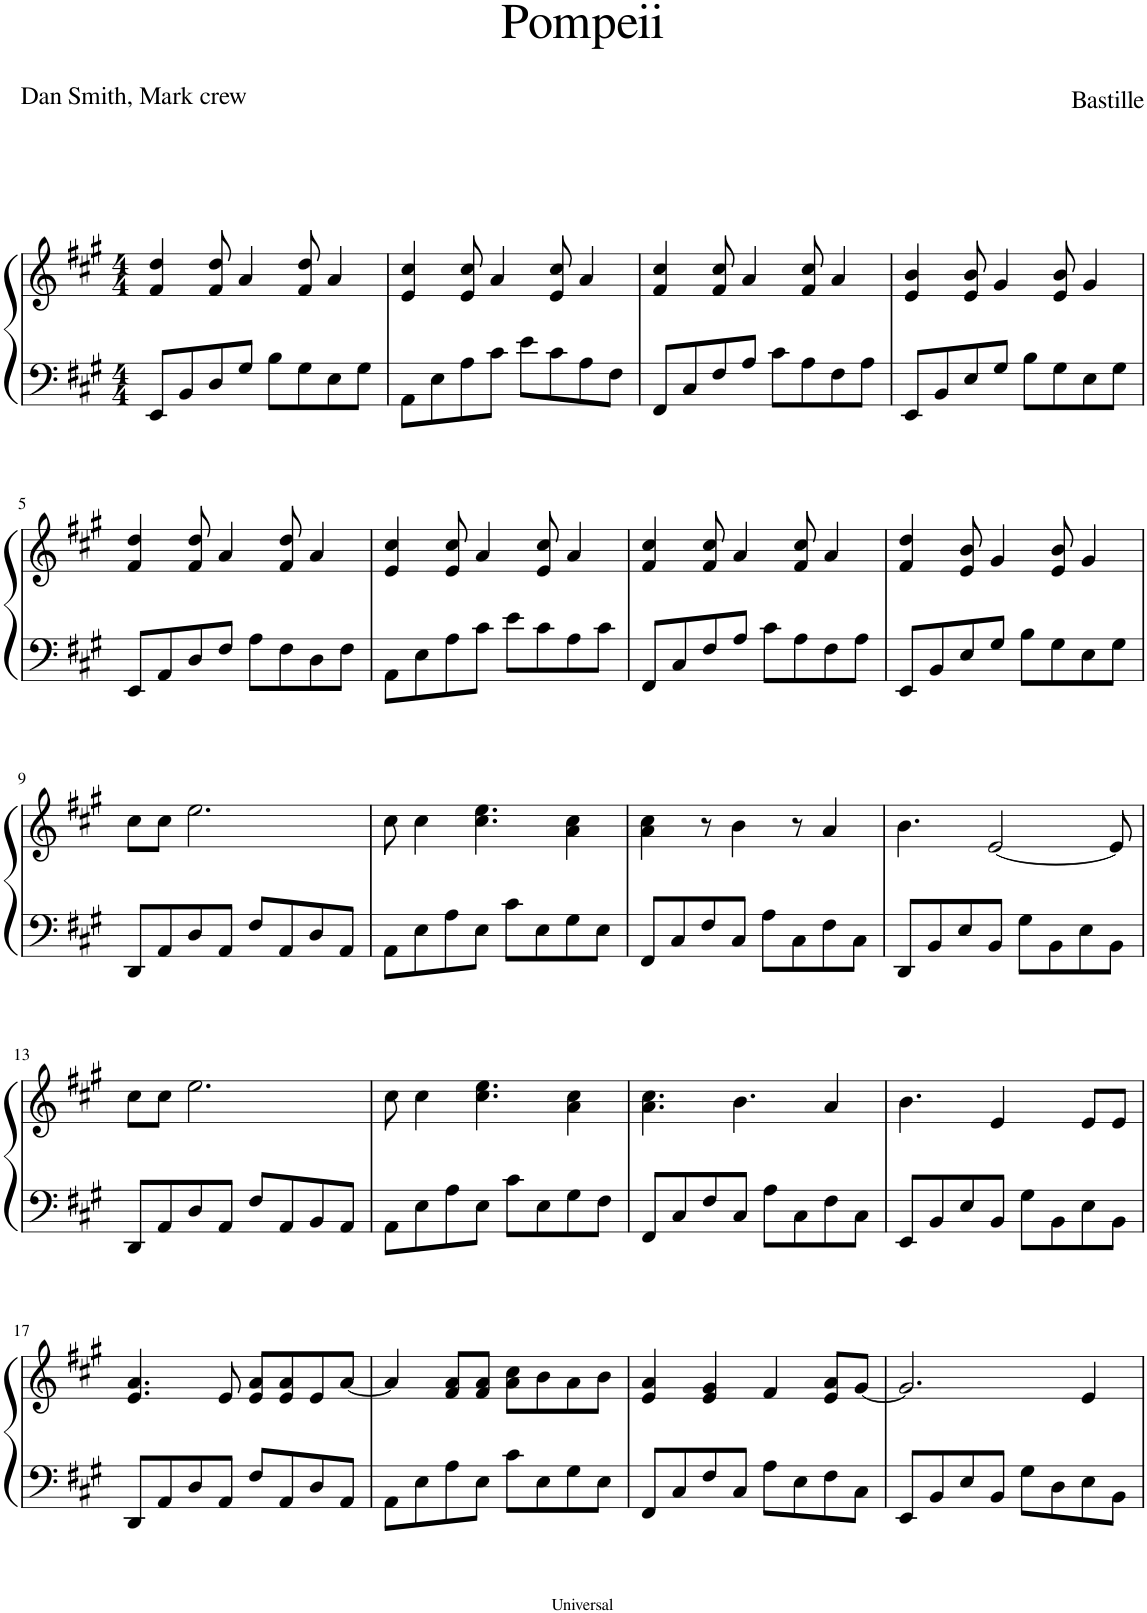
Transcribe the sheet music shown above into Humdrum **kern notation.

**kern	**kern
*part1	*part1
*staff2	*staff1
*I"Piano	*
*I'Pno.	*
*clefF4	*clefG2
*k[f#c#g#]	*k[f#c#g#]
*M4/4	*M4/4
=1	=1
8EE/L	4f#/ 4dd/
8BB/	.
8D/	8f#/ 8dd/
8G#/J	4a/
8B\L	.
8G#\	8f#/ 8dd/
8E\	4a/
8G#\J	.
=2	=2
8AA\L	4e/ 4cc#/
8E\	.
8A\	8e/ 8cc#/
8c#\J	4a/
8e\L	.
8c#\	8e/ 8cc#/
8A\	4a/
8F#\J	.
=3	=3
8FF#/L	4f#/ 4cc#/
8C#/	.
8F#/	8f#/ 8cc#/
8A/J	4a/
8c#\L	.
8A\	8f#/ 8cc#/
8F#\	4a/
8A\J	.
=4	=4
8EE/L	4e/ 4b/
8BB/	.
8E/	8e/ 8b/
8G#/J	4g#/
8B\L	.
8G#\	8e/ 8b/
8E\	4g#/
8G#\J	.
!!LO:LB:g=z
=5	=5
8EE/L	4f#/ 4dd/
8AA/	.
8D/	8f#/ 8dd/
8F#/J	4a/
8A\L	.
8F#\	8f#/ 8dd/
8D\	4a/
8F#\J	.
=6	=6
8AA\L	4e/ 4cc#/
8E\	.
8A\	8e/ 8cc#/
8c#\J	4a/
8e\L	.
8c#\	8e/ 8cc#/
8A\	4a/
8c#\J	.
=7	=7
8FF#/L	4f#/ 4cc#/
8C#/	.
8F#/	8f#/ 8cc#/
8A/J	4a/
8c#\L	.
8A\	8f#/ 8cc#/
8F#\	4a/
8A\J	.
=8	=8
8EE/L	4f#/ 4dd/
8BB/	.
8E/	8e/ 8b/
8G#/J	4g#/
8B\L	.
8G#\	8e/ 8b/
8E\	4g#/
8G#\J	.
!!LO:LB:g=z
=9	=9
8DD/L	8cc#\L
8AA/	8cc#\J
8D/	2.ee\
8AA/J	.
8F#/L	.
8AA/	.
8D/	.
8AA/J	.
=10	=10
8AA\L	8cc#\
8E\	4cc#\
8A\	.
8E\J	4.cc#\ 4.ee\
8c#\L	.
8E\	.
8G#\	4a\ 4cc#\
8E\J	.
=11	=11
8FF#/L	4a\ 4cc#\
8C#/	.
8F#/	8r
8C#/J	4b\
8A\L	.
8C#\	8r
8F#\	4a/
8C#\J	.
=12	=12
8DD/L	4.b\
8BB/	.
8E/	.
8BB/J	[2e/
8G#\L	.
8BB\	.
8E\	.
8BB\J	8e/]
!!LO:LB:g=z
=13	=13
8DD/L	8cc#\L
8AA/	8cc#\J
8D/	2.ee\
8AA/J	.
8F#/L	.
8AA/	.
8BB/	.
8AA/J	.
=14	=14
8AA\L	8cc#\
8E\	4cc#\
8A\	.
8E\J	4.cc#\ 4.ee\
8c#\L	.
8E\	.
8G#\	4a\ 4cc#\
8F#\J	.
=15	=15
8FF#/L	4.a\ 4.cc#\
8C#/	.
8F#/	.
8C#/J	4.b\
8A\L	.
8C#\	.
8F#\	4a/
8C#\J	.
=16	=16
8EE/L	4.b\
8BB/	.
8E/	.
8BB/J	4e/
8G#\L	.
8BB\	8ryy
8E\	8e/L
8BB\J	8e/J
!!LO:LB:g=z
=17	=17
8DD/L	4.e/ 4.a/
8AA/	.
8D/	.
8AA/J	8e/
8F#/L	8e/ 8a/L
8AA/	8e/ 8a/
8D/	8e/
8AA/J	[8a/J
=18	=18
8AA\L	4a/]
8E\	.
8A\	8f#/ 8a/L
8E\J	8f#/ 8a/J
8c#\L	8a\ 8cc#\L
8E\	8b\
8G#\	8a\
8E\J	8b\J
=19	=19
8FF#/L	4e/ 4a/
8C#/	.
8F#/	4e/ 4g#/
8C#/J	.
8A\L	4f#/
8E\	.
8F#\	8e/ 8a/L
8C#\J	[8g#/J
=20	=20
8EE/L	2.g#/]
8BB/	.
8E/	.
8BB/J	.
8G#\L	.
8D\	.
8E\	4e/
8BB\J	.
=	=
*-	*-
